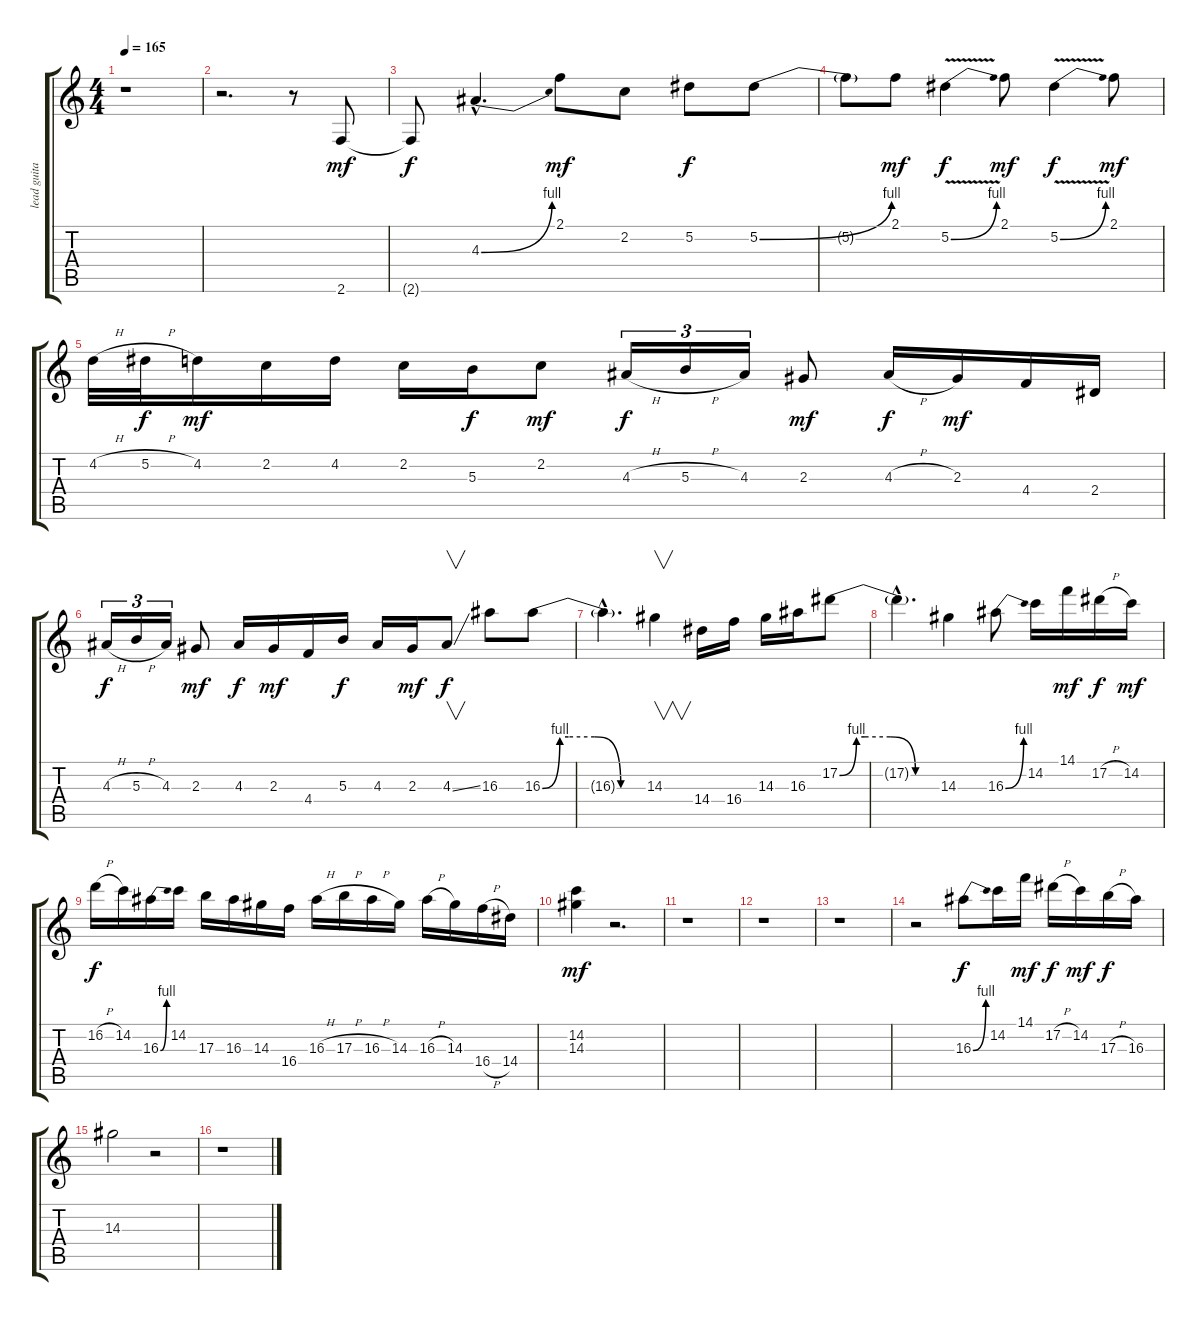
\track ("lead guitar " "lead guita") {instrument overdrivenguitar}
\staff {score tabs}
\tuning (Eb4 Bb3 Gb3 Db3 Ab2 Eb2) {hide}
\ts (4 4)
\tempo 165
\clef g2
\ks c
r.1{dy f} |
r.2{d} r.8 2.6.8{dy mf} |
2.6{t}.8{dy f} 4.3{be (bend 0 0 60 4) hac}.4{d} 2.1.8{dy mf} 2.2.8 5.2.8{dy f} 5.2{be (bend 0 0 60 4)}.8 |
5.2{t}.8 2.1.8{dy mf} 5.2{be (bend 0 0 60 4) v}.4{dy f} 2.1.8{dy mf} 5.2{be (bend 0 0 60 4) v}.4{dy f} 2.1.8{dy mf} |
4.2{h}.32 5.2{h}.32{dy f} 4.2.16{dy mf} 2.2.16 4.2.16 2.2.16 5.3.16{dy f} 2.2.8{dy mf} 4.3{h}.16{tu (3 2) dy f} 5.3{h}.16{tu (3 2)} 4.3.16{tu (3 2)} 2.3.8{dy mf} 4.3{h}.16{dy f} 2.3.16{dy mf} 4.4.16 2.4.16 |
4.3{h}.16{tu (3 2) dy f} 5.3{h}.16{tu (3 2)} 4.3.16{tu (3 2)} 2.3.8{dy mf} 4.3.16{dy f} 2.3.16{dy mf} 4.4.16 5.3.16{dy f} 4.3.16 2.3.16{dy mf} 4.3{ss}.8{v dy f} 16.3.8 16.3{be (custom 0 0 10 4 15 4 30 4 45 0 60 0)}.8 |
16.3{hac t}.4{d} 14.3.4{v} 14.4.16 16.4.16 14.3.16 16.3.16 17.2{be (custom 0 0 10 4 15 4 30 4 45 0 60 0)}.8 |
17.2{hac t}.4{d} 14.3.4 16.3{be (bend 0 0 60 4)}.8 14.2.16 14.1.16{dy mf} 17.2{h}.16{dy f} 14.2.16{dy mf} |
16.2{h}.16{dy f} 14.2.16 16.3{be (bend 0 0 60 4)}.16 14.2.16 17.3.16 16.3.16 14.3.16 16.4.16 16.3{h}.16 17.3{h}.16 16.3{h}.16 14.3.16 16.3{h}.16 14.3.16 16.4{h}.16 14.4.16 |
(14.2 14.3).4{dy mf} r.2{d} |
r.1 |
r.1 |
r.1 |
r.2 16.3{be (bend 0 0 60 4)}.8{dy f} 14.2.16 14.1.16{dy mf} 17.2{h}.16{dy f} 14.2.16{dy mf} 17.3{h}.16{dy f} 16.3.16 |
14.3.2 r.2 |
r.1
